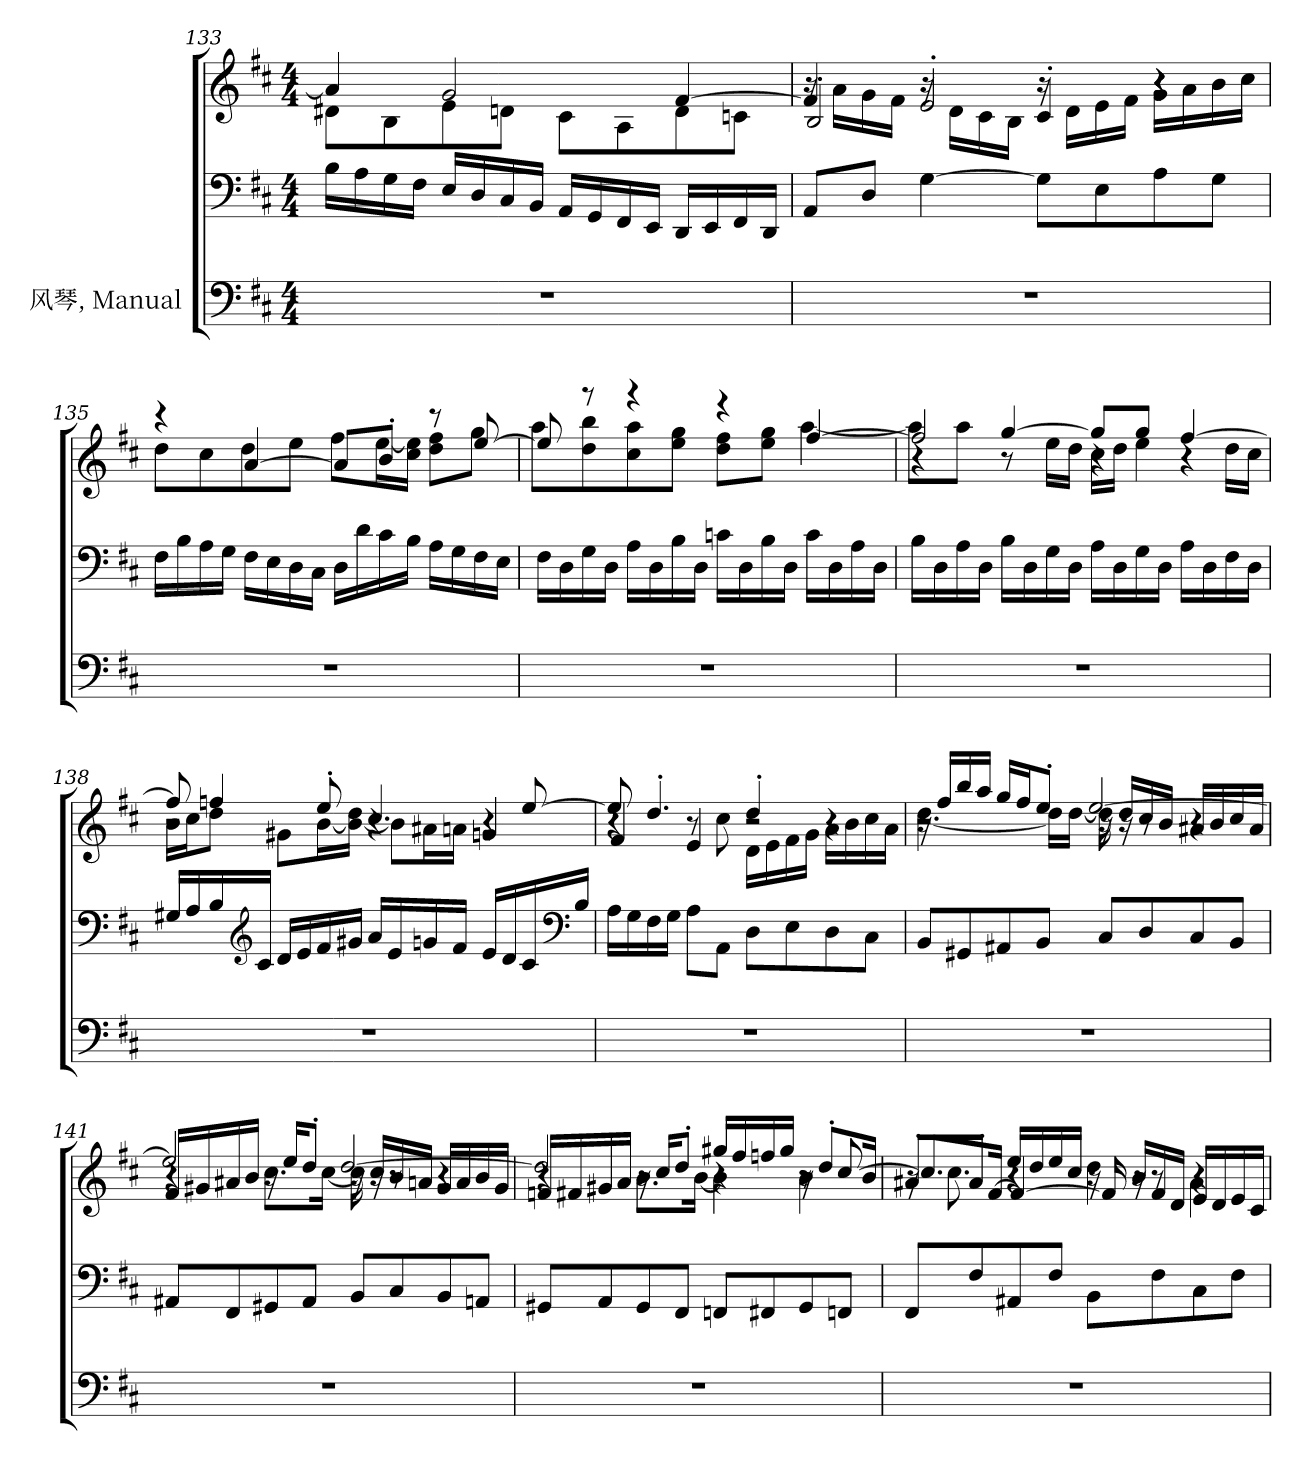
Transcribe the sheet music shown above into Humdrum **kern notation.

**kern	**kern	**kern
*part1	*part1	*part1
*staff3	*staff2	*staff1
*I"风琴, Manual	*	*
!!LO:PB:g=z
*clefF4	*clefF4	*clefG2
*k[f#c#]	*k[f#c#]	*k[f#c#]
*M4/4	*M4/4	*M4/4
=133	=133	=133
*	*	*^
1r	16B\LL	4a/]	8d#X\L
.	16A\	.	.
.	16G\	.	8B\
.	16F#\JJ	.	.
.	16E/LL	2g/	8e\
.	16D/	.	.
.	16C#/	.	8dn\J
.	16BB/JJ	.	.
.	16AA/LL	.	8c#\L
.	16GG/	.	.
.	16FF#/	.	8A\
.	16EE/JJ	.	.
.	16DD/LL	[4f#/	8d\
.	16EE/	.	.
.	16FF#/	.	8cn\J
.	16DD/JJ	.	.
=134	=134	=134	=134
*	*	*	*^
1r	8AA/L	4f#/]	16r	2B'/
.	.	.	16a\LL	.
.	8D/J	.	16g\	.
.	.	.	16f#\JJ	.
.	[4G\	2e'/	16r	.
.	.	.	16d\LL	.
.	.	.	16c#\	.
.	.	.	16B\JJ	.
.	8G\L]	.	16r	4c#'/
.	.	.	16d\LL	.
.	8E\	.	16e\	.
.	.	.	16f#\JJ	.
.	8A\	4r	16g\LL	4r
.	.	.	16a\	.
.	8G\J	.	16b\	.
.	.	.	16cc#\JJ	.
*	*	*	*v	*v
!!LO:LB:g=z
=135	=135	=135	=135
1r	16F#\LL	4r	8dd\L
.	16B\	.	.
.	16A\	.	8cc#\
.	16G\JJ	.	.
.	16F#\LL	[4a/	8dd\
.	16E\	.	.
.	16D\	.	8ee\J
.	16C#\JJ	.	.
.	16D\LL	8a/L]	8ff#\L
.	16d\	.	.
.	16c#\	8b'/J	[16ee\L
.	16B\JJ	.	16cc#\ 16ee\]JJ
.	16A\LL	8r	8dd\ 8ff#\L
.	16G\	.	.
.	16F#\	[8ee/	8gg\J
.	16E\JJ	.	.
=136	=136	=136	=136
1r	16F#\LL	8ee/]	8aa\L
.	16D\	.	.
.	16G\	8r	8dd\ 8bb\
.	16D\JJ	.	.
.	16A\LL	4r	8cc#\ 8aa\
.	16D\	.	.
.	16B\	.	8ee\ 8gg\J
.	16D\JJ	.	.
.	16cn\LL	4r	8dd\ 8ff#\L
.	16D\	.	.
.	16B\	.	8ee\ 8gg\J
.	16D\JJ	.	.
.	16c\LL	[4ff#/	[4aa\
.	16D\	.	.
.	16A\	.	.
.	16D\JJ	.	.
!!LO:LB:g=z
=137	=137	=137	=137
*	*	*	*^
1r	16B\LL	2ff#/]	8aa\L]	4r
.	16D\	.	.	.
.	16A\	.	8aa\J	.
.	16D\JJ	.	.	.
.	16B\LL	.	8r	[4gg/
.	16D\	.	.	.
.	16G\	.	16ee\LL	.
.	16D\JJ	.	16dd\JJ	.
.	16A\LL	4r	16cc#\LL	8gg/L]
.	16D\	.	16dd\JJ	.
.	16G\	.	4ee\	8gg/J
.	16D\JJ	.	.	.
.	16A\LL	[4ff#/	.	4r
.	16D\	.	.	.
.	16F#\	.	16dd\LL	.
.	16D\JJ	.	16cc#\JJ	.
=138	=138	=138	=138	=138
1r	16G#X/LL	8ff#/]	16b\LL	2r
.	16A/	.	16cc#\J	.
.	16B/	4ffn/	8dd\J	.
*	*clefG2	*	*	*
.	16c#/JJ	.	.	.
.	16d/LL	.	8g#X\L	.
.	16e/	.	.	.
.	16f#/	8ee'/	[16b\L	.
.	16g#X/JJ	.	16b\_ 16dd\JJ	.
.	16a/LL	4.cc#/	8b\L]	4r
.	16e/	.	.	.
.	16gn/	.	16a#X\L	.
.	16f#/JJ	.	16an\JJ	.
.	16e/LL	.	4r	4gn/
.	16d/	.	.	.
.	16c#/	[8ee/	.	.
*	*clefF4	*	*	*
.	16B/JJ	.	.	.
!!LO:LB:g=z	!!	!!
=139	=139	=139	=139	=139
1r	16A\LL	8ee/]	4r	4f#/
.	16G\	.	.	.
.	16F#\	4.dd'/	.	.
.	16G\JJ	.	.	.
.	8A\L	.	8r	4e/
.	8AA\J	.	8cc#\	.
.	8D\L	4dd'/	16d\LL	2r
.	.	.	16e\	.
.	8E\	.	16f#\	.
.	.	.	16g\JJ	.
.	8D\	4r	16a\LL	.
.	.	.	16b\	.
.	8C#\J	.	16cc#\	.
.	.	.	16a\JJ	.
=140	=140	=140	=140	=140
1r	8BB/L	16r	[4.dd\	2r
.	.	16ff#/LL	.	.
.	8GG#X/	16bb/	.	.
.	.	16aa/JJ	.	.
.	8AA#X/	16gg/LL	.	.
.	.	16ff#/J	.	.
.	8BB/J	8ee'/J	16dd\LL]	.
.	.	.	[16dd\JJ	.
.	8C#/L	16r	16dd\]	[2ee/
.	.	16dd/LL	16r	.
.	8D/	16cc#/	8r	.
.	.	16b/JJ	.	.
.	8C#/	16a#X/LL	4r	.
.	.	16b/	.	.
.	8BB/J	16cc#/	.	.
.	.	16a#/JJ	.	.
!!LO:PB:g=z	!!	!!
=141	=141	=141	=141	=141
1r	8AA#X/L	16f#/LL	4r	2ee/]
.	.	16g#X/	.	.
.	8FF#/	16a#X/	.	.
.	.	16b/JJ	.	.
.	8GG#X/	16r	8.cc#\L	.
.	.	16ee/KL	.	.
.	8AA#/J	8dd'/J	.	.
.	.	.	[16cc#\Jk	.
.	8BB/L	16r	16cc#\]	[2dd/
.	.	16cc#/LL	16r	.
.	8C#/	16b/	8r	.
.	.	16an/JJ	.	.
.	8BB/	16g#/LL	4r	.
.	.	16a/	.	.
.	8AAn/J	16b/	.	.
.	.	16g#/JJ	.	.
=142	=142	=142	=142	=142
1r	8GG#X/L	16fn/LL	4r	2dd/]
.	.	16f#X/	.	.
.	8AA/	16g#X/	.	.
.	.	16a/JJ	.	.
.	8GG#/	16r	8.b\L	.
.	.	16cc#/KL	.	.
.	8FF#/J	8dd'/J	.	.
.	.	.	[16b\Jk	.
.	8FFn/L	16gg#X/LL	4b\]	4r
.	.	16ff#/	.	.
.	8FF#X/	16ffn/	.	.
.	.	16gg#/JJ	.	.
.	8GG#/	16r	4b\	8r
.	.	8dd'/L	.	.
.	8FFn/J	.	.	[8cc#/
.	.	16b/Jk	.	.
!!LO:LB:g=z	!!	!!
=143	=143	=143	=143	=143
1r	8FF#/L	8a#X'/L	16r	8.cc#/L]
.	.	.	8.cc#\	.
.	8F#/	8a#'/J	.	.
.	.	.	.	[16f#/Jk
.	8AA#X/	16ee/LL	4r	4f#/_
.	.	16dd/	.	.
.	8F#/J	16ee/	.	.
.	.	16cc#/JJ	.	.
.	8BB\L	16r	4dd\	16f#/]
.	.	16b/LL	.	16r
.	8F#\	16f#/	.	8r
.	.	16d/JJ	.	.
.	8C#\	16e/LL	4a#\	4r
.	.	16d/	.	.
.	8F#\J	16e/	.	.
.	.	16c#/JJ	.	.
*	*	*v	*v	*v
=	=	=
*-	*-	*-
